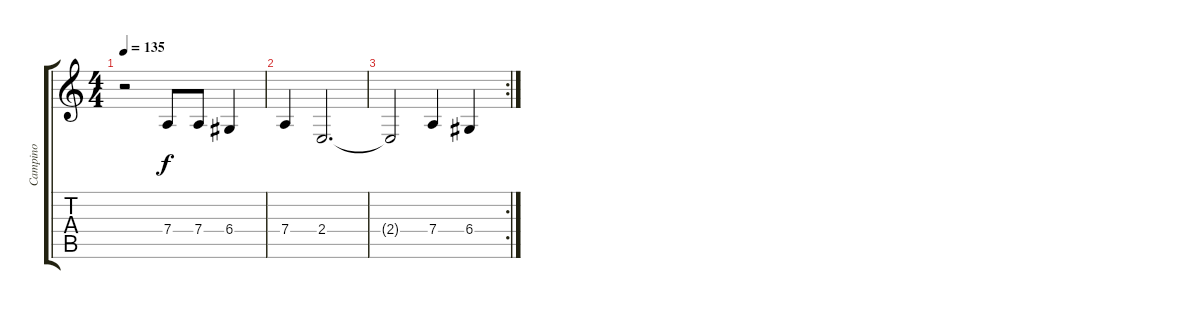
\track ("Campino" "Campino") {instrument violin}
\staff {score tabs}
\tuning (E4 B3 G3 D3 A2 E2) {hide}
\ts (4 4)
\tempo 135
\clef g2
\ks c
r.2{dy f} 7.4.8 7.4.8 6.4.4 |
7.4.4 2.4.2{d} |
\rc 2
2.4{t}.2 7.4.4 6.4.4
